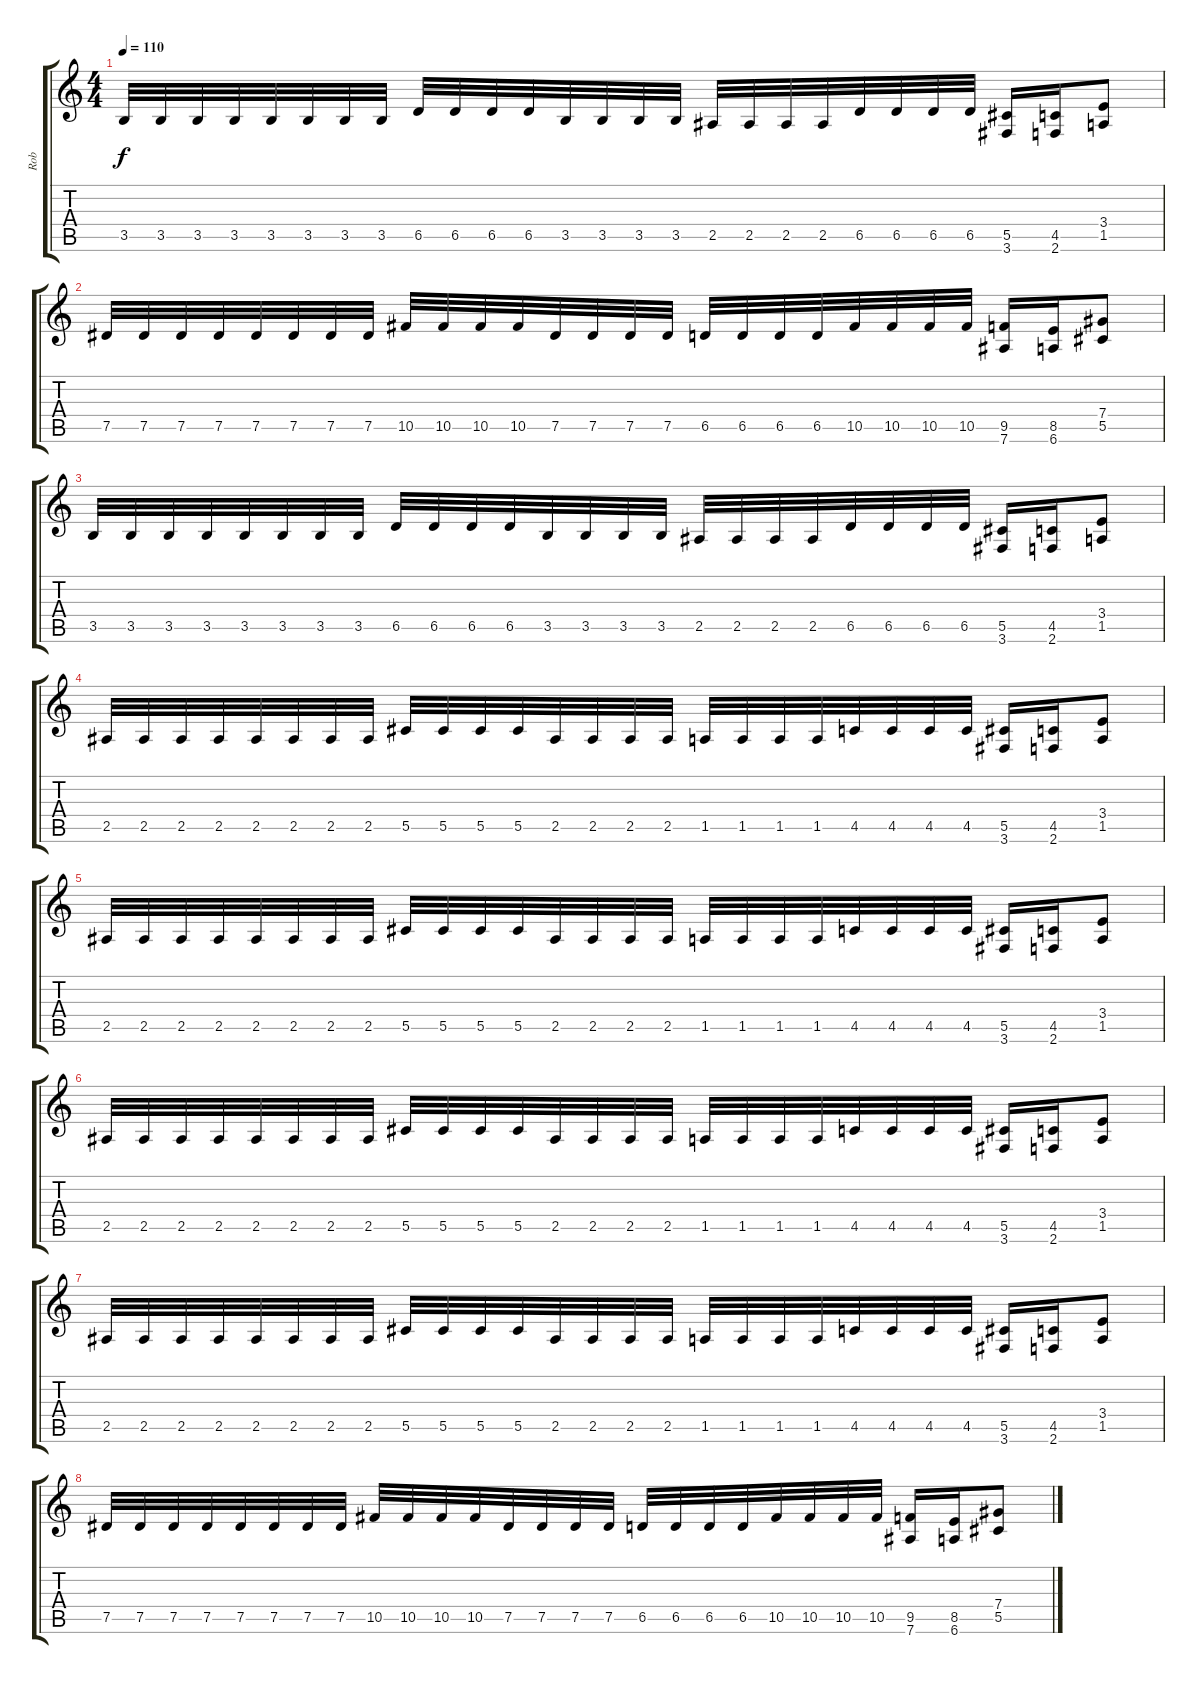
\track ("Rob" "Rob") {solo instrument distortionguitar}
\staff {score tabs}
\tuning (Eb4 Bb3 Gb3 Db3 Ab2 Eb2) {hide}
\ts (4 4)
\tempo 110
\clef g2
\ks c
3.5.32{dy f} 3.5.32 3.5.32 3.5.32 3.5.32 3.5.32 3.5.32 3.5.32 6.5.32 6.5.32 6.5.32 6.5.32 3.5.32 3.5.32 3.5.32 3.5.32 2.5.32 2.5.32 2.5.32 2.5.32 6.5.32 6.5.32 6.5.32 6.5.32 (5.5 3.6).16 (4.5 2.6).16 (3.4 1.5).8 |
7.5.32 7.5.32 7.5.32 7.5.32 7.5.32 7.5.32 7.5.32 7.5.32 10.5.32 10.5.32 10.5.32 10.5.32 7.5.32 7.5.32 7.5.32 7.5.32 6.5.32 6.5.32 6.5.32 6.5.32 10.5.32 10.5.32 10.5.32 10.5.32 (9.5 7.6).16 (8.5 6.6).16 (7.4 5.5).8 |
3.5.32 3.5.32 3.5.32 3.5.32 3.5.32 3.5.32 3.5.32 3.5.32 6.5.32 6.5.32 6.5.32 6.5.32 3.5.32 3.5.32 3.5.32 3.5.32 2.5.32 2.5.32 2.5.32 2.5.32 6.5.32 6.5.32 6.5.32 6.5.32 (5.5 3.6).16 (4.5 2.6).16 (3.4 1.5).8 |
2.5.32 2.5.32 2.5.32 2.5.32 2.5.32 2.5.32 2.5.32 2.5.32 5.5.32 5.5.32 5.5.32 5.5.32 2.5.32 2.5.32 2.5.32 2.5.32 1.5.32 1.5.32 1.5.32 1.5.32 4.5.32 4.5.32 4.5.32 4.5.32 (5.5 3.6).16 (4.5 2.6).16 (3.4 1.5).8 |
2.5.32 2.5.32 2.5.32 2.5.32 2.5.32 2.5.32 2.5.32 2.5.32 5.5.32 5.5.32 5.5.32 5.5.32 2.5.32 2.5.32 2.5.32 2.5.32 1.5.32 1.5.32 1.5.32 1.5.32 4.5.32 4.5.32 4.5.32 4.5.32 (5.5 3.6).16 (4.5 2.6).16 (3.4 1.5).8 |
2.5.32 2.5.32 2.5.32 2.5.32 2.5.32 2.5.32 2.5.32 2.5.32 5.5.32 5.5.32 5.5.32 5.5.32 2.5.32 2.5.32 2.5.32 2.5.32 1.5.32 1.5.32 1.5.32 1.5.32 4.5.32 4.5.32 4.5.32 4.5.32 (5.5 3.6).16 (4.5 2.6).16 (3.4 1.5).8 |
2.5.32 2.5.32 2.5.32 2.5.32 2.5.32 2.5.32 2.5.32 2.5.32 5.5.32 5.5.32 5.5.32 5.5.32 2.5.32 2.5.32 2.5.32 2.5.32 1.5.32 1.5.32 1.5.32 1.5.32 4.5.32 4.5.32 4.5.32 4.5.32 (5.5 3.6).16 (4.5 2.6).16 (3.4 1.5).8 |
7.5.32 7.5.32 7.5.32 7.5.32 7.5.32 7.5.32 7.5.32 7.5.32 10.5.32 10.5.32 10.5.32 10.5.32 7.5.32 7.5.32 7.5.32 7.5.32 6.5.32 6.5.32 6.5.32 6.5.32 10.5.32 10.5.32 10.5.32 10.5.32 (9.5 7.6).16 (8.5 6.6).16 (7.4 5.5).8
